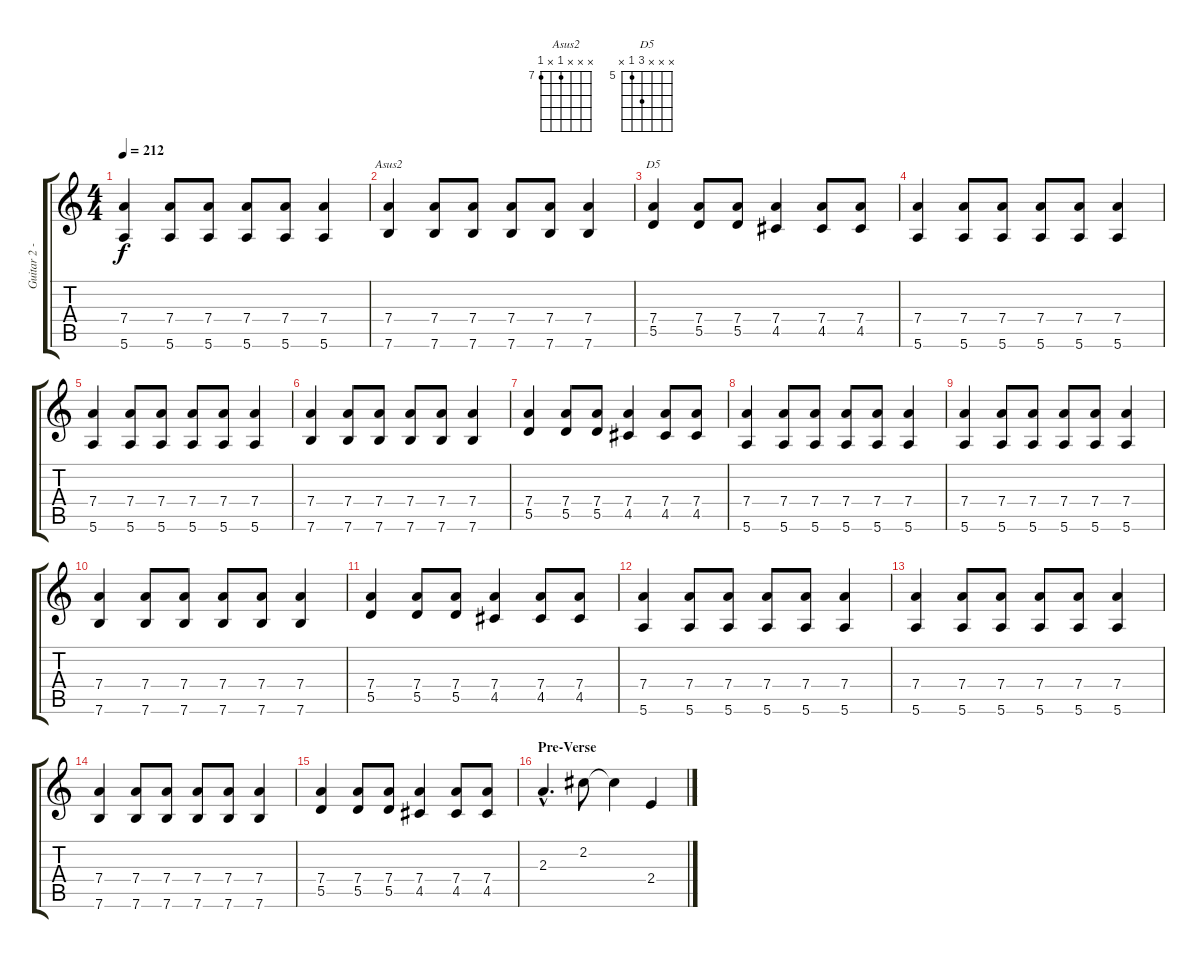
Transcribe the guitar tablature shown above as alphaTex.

\track ("Guitar 2 - Clean" "Guitar 2 -") {instrument electricguitarclean}
\staff {score tabs}
\tuning (E4 B3 G3 D3 A2 E2) {hide}
\chord ("Asus2" x x x 7 x 7) {firstfret 7}
\chord ("D5" x x x 7 5 x) {firstfret 5}
\ts (4 4)
\tempo 212
\clef g2
\ks c
(7.4 5.6).4{dy f} (7.4 5.6).8 (7.4 5.6).8 (7.4 5.6).8 (7.4 5.6).8 (7.4 5.6).4 |
(7.4 7.6).4{ch "Asus2"} (7.4 7.6).8 (7.4 7.6).8 (7.4 7.6).8 (7.4 7.6).8 (7.4 7.6).4 |
(7.4 5.5).4{ch "D5"} (7.4 5.5).8 (7.4 5.5).8 (7.4 4.5).4 (7.4 4.5).8 (7.4 4.5).8 |
(7.4 5.6).4 (7.4 5.6).8 (7.4 5.6).8 (7.4 5.6).8 (7.4 5.6).8 (7.4 5.6).4 |
(7.4 5.6).4 (7.4 5.6).8 (7.4 5.6).8 (7.4 5.6).8 (7.4 5.6).8 (7.4 5.6).4 |
(7.4 7.6).4 (7.4 7.6).8 (7.4 7.6).8 (7.4 7.6).8 (7.4 7.6).8 (7.4 7.6).4 |
(7.4 5.5).4 (7.4 5.5).8 (7.4 5.5).8 (7.4 4.5).4 (7.4 4.5).8 (7.4 4.5).8 |
(7.4 5.6).4 (7.4 5.6).8 (7.4 5.6).8 (7.4 5.6).8 (7.4 5.6).8 (7.4 5.6).4 |
(7.4 5.6).4 (7.4 5.6).8 (7.4 5.6).8 (7.4 5.6).8 (7.4 5.6).8 (7.4 5.6).4 |
(7.4 7.6).4 (7.4 7.6).8 (7.4 7.6).8 (7.4 7.6).8 (7.4 7.6).8 (7.4 7.6).4 |
(7.4 5.5).4 (7.4 5.5).8 (7.4 5.5).8 (7.4 4.5).4 (7.4 4.5).8 (7.4 4.5).8 |
(7.4 5.6).4 (7.4 5.6).8 (7.4 5.6).8 (7.4 5.6).8 (7.4 5.6).8 (7.4 5.6).4 |
(7.4 5.6).4 (7.4 5.6).8 (7.4 5.6).8 (7.4 5.6).8 (7.4 5.6).8 (7.4 5.6).4 |
(7.4 7.6).4 (7.4 7.6).8 (7.4 7.6).8 (7.4 7.6).8 (7.4 7.6).8 (7.4 7.6).4 |
(7.4 5.5).4 (7.4 5.5).8 (7.4 5.5).8 (7.4 4.5).4 (7.4 4.5).8 (7.4 4.5).8 |
\section ("" "Pre-Verse")
2.3{hac}.4{d} 2.2.8 2.2{t}.4 2.4.4
